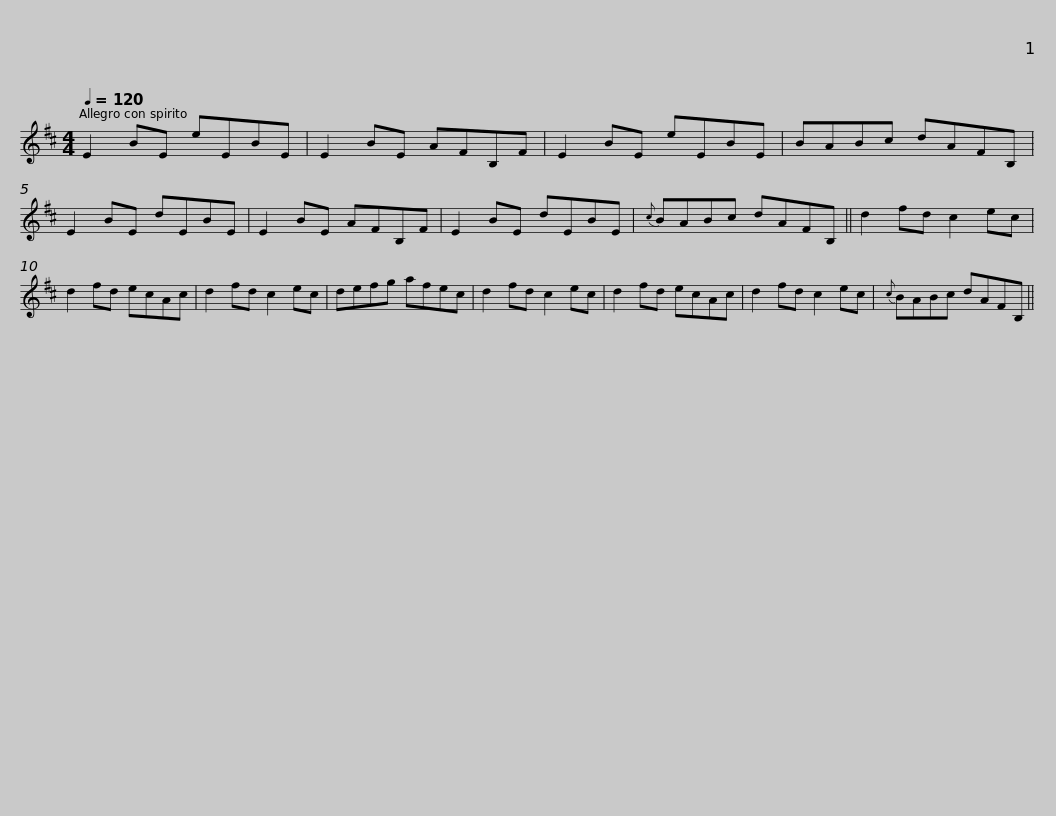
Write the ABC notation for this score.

X:1
L:1/8
Q:1/4=120
M:4/4
I:linebreak $
K:D
V:1 treble
V:1
 E2 BE eEBE | E2 BE AFB,F | E2 BE eEBE | BABc dAFB, | E2 BE dEBE | %5
 E2 BE AFB,F |$ E2 BE dEBE |{c} BABc dAFB, || d2 fd c2 ec | d2 fd ecAc | %10
 d2 fd c2 ec | defg afec |$ d2 fd c2 ec | d2 fd ecAc | d2 fd c2 ec | %15
{c} BABc dAFB, || %16
